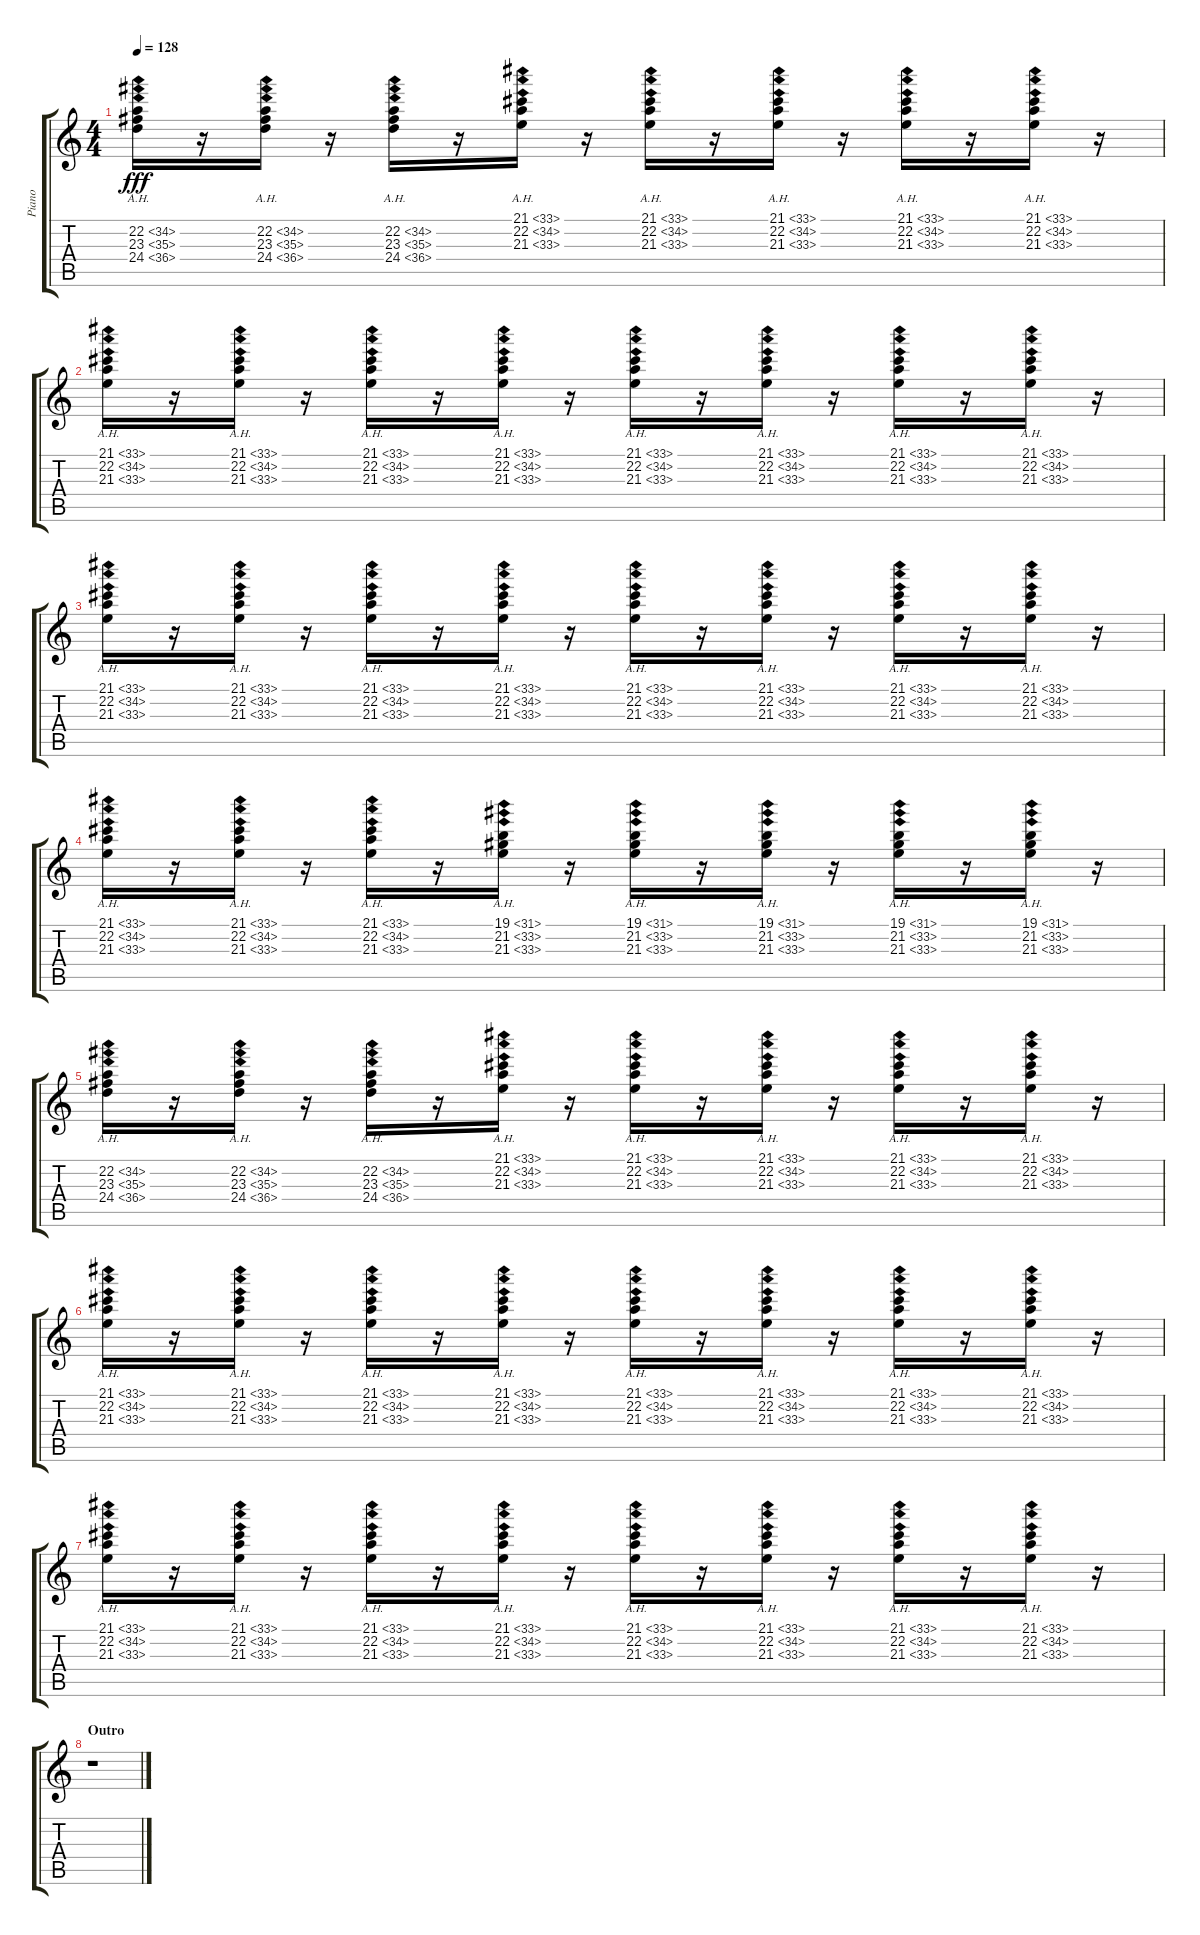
\track ("Piano" "Piano") {instrument acousticgrandpiano}
\staff {score tabs}
\tuning (E4 B3 G3 D3 A2 E2) {hide}
\ts (4 4)
\tempo 128
\clef g2
\ks c
(22.2{ah 12} 23.3{ah 12} 24.4{ah 12}).16{dy fff} r.16 (22.2{ah 12} 23.3{ah 12} 24.4{ah 12}).16 r.16 (22.2{ah 12} 23.3{ah 12} 24.4{ah 12}).16 r.16 (21.1{ah 12} 22.2{ah 12} 21.3{ah 12}).16 r.16 (21.1{ah 12} 22.2{ah 12} 21.3{ah 12}).16 r.16 (21.1{ah 12} 22.2{ah 12} 21.3{ah 12}).16 r.16 (21.1{ah 12} 22.2{ah 12} 21.3{ah 12}).16 r.16 (21.1{ah 12} 22.2{ah 12} 21.3{ah 12}).16 r.16 |
(21.1{ah 12} 22.2{ah 12} 21.3{ah 12}).16 r.16 (21.1{ah 12} 22.2{ah 12} 21.3{ah 12}).16 r.16 (21.1{ah 12} 22.2{ah 12} 21.3{ah 12}).16 r.16 (21.1{ah 12} 22.2{ah 12} 21.3{ah 12}).16 r.16 (21.1{ah 12} 22.2{ah 12} 21.3{ah 12}).16 r.16 (21.1{ah 12} 22.2{ah 12} 21.3{ah 12}).16 r.16 (21.1{ah 12} 22.2{ah 12} 21.3{ah 12}).16 r.16 (21.1{ah 12} 22.2{ah 12} 21.3{ah 12}).16 r.16 |
(21.1{ah 12} 22.2{ah 12} 21.3{ah 12}).16 r.16 (21.1{ah 12} 22.2{ah 12} 21.3{ah 12}).16 r.16 (21.1{ah 12} 22.2{ah 12} 21.3{ah 12}).16 r.16 (21.1{ah 12} 22.2{ah 12} 21.3{ah 12}).16 r.16 (21.1{ah 12} 22.2{ah 12} 21.3{ah 12}).16 r.16 (21.1{ah 12} 22.2{ah 12} 21.3{ah 12}).16 r.16 (21.1{ah 12} 22.2{ah 12} 21.3{ah 12}).16 r.16 (21.1{ah 12} 22.2{ah 12} 21.3{ah 12}).16 r.16 |
(21.1{ah 12} 22.2{ah 12} 21.3{ah 12}).16 r.16 (21.1{ah 12} 22.2{ah 12} 21.3{ah 12}).16 r.16 (21.1{ah 12} 22.2{ah 12} 21.3{ah 12}).16 r.16 (19.1{ah 12} 21.2{ah 12} 21.3{ah 12}).16 r.16 (19.1{ah 12} 21.2{ah 12} 21.3{ah 12}).16 r.16 (19.1{ah 12} 21.2{ah 12} 21.3{ah 12}).16 r.16 (19.1{ah 12} 21.2{ah 12} 21.3{ah 12}).16 r.16 (19.1{ah 12} 21.2{ah 12} 21.3{ah 12}).16 r.16 |
(22.2{ah 12} 23.3{ah 12} 24.4{ah 12}).16 r.16 (22.2{ah 12} 23.3{ah 12} 24.4{ah 12}).16 r.16 (22.2{ah 12} 23.3{ah 12} 24.4{ah 12}).16 r.16 (21.1{ah 12} 22.2{ah 12} 21.3{ah 12}).16 r.16 (21.1{ah 12} 22.2{ah 12} 21.3{ah 12}).16 r.16 (21.1{ah 12} 22.2{ah 12} 21.3{ah 12}).16 r.16 (21.1{ah 12} 22.2{ah 12} 21.3{ah 12}).16 r.16 (21.1{ah 12} 22.2{ah 12} 21.3{ah 12}).16 r.16 |
(21.1{ah 12} 22.2{ah 12} 21.3{ah 12}).16 r.16 (21.1{ah 12} 22.2{ah 12} 21.3{ah 12}).16 r.16 (21.1{ah 12} 22.2{ah 12} 21.3{ah 12}).16 r.16 (21.1{ah 12} 22.2{ah 12} 21.3{ah 12}).16 r.16 (21.1{ah 12} 22.2{ah 12} 21.3{ah 12}).16 r.16 (21.1{ah 12} 22.2{ah 12} 21.3{ah 12}).16 r.16 (21.1{ah 12} 22.2{ah 12} 21.3{ah 12}).16 r.16 (21.1{ah 12} 22.2{ah 12} 21.3{ah 12}).16 r.16 |
(21.1{ah 12} 22.2{ah 12} 21.3{ah 12}).16 r.16 (21.1{ah 12} 22.2{ah 12} 21.3{ah 12}).16 r.16 (21.1{ah 12} 22.2{ah 12} 21.3{ah 12}).16 r.16 (21.1{ah 12} 22.2{ah 12} 21.3{ah 12}).16 r.16 (21.1{ah 12} 22.2{ah 12} 21.3{ah 12}).16 r.16 (21.1{ah 12} 22.2{ah 12} 21.3{ah 12}).16 r.16 (21.1{ah 12} 22.2{ah 12} 21.3{ah 12}).16 r.16 (21.1{ah 12} 22.2{ah 12} 21.3{ah 12}).16 r.16 |
\section ("" "Outro")
r.1
